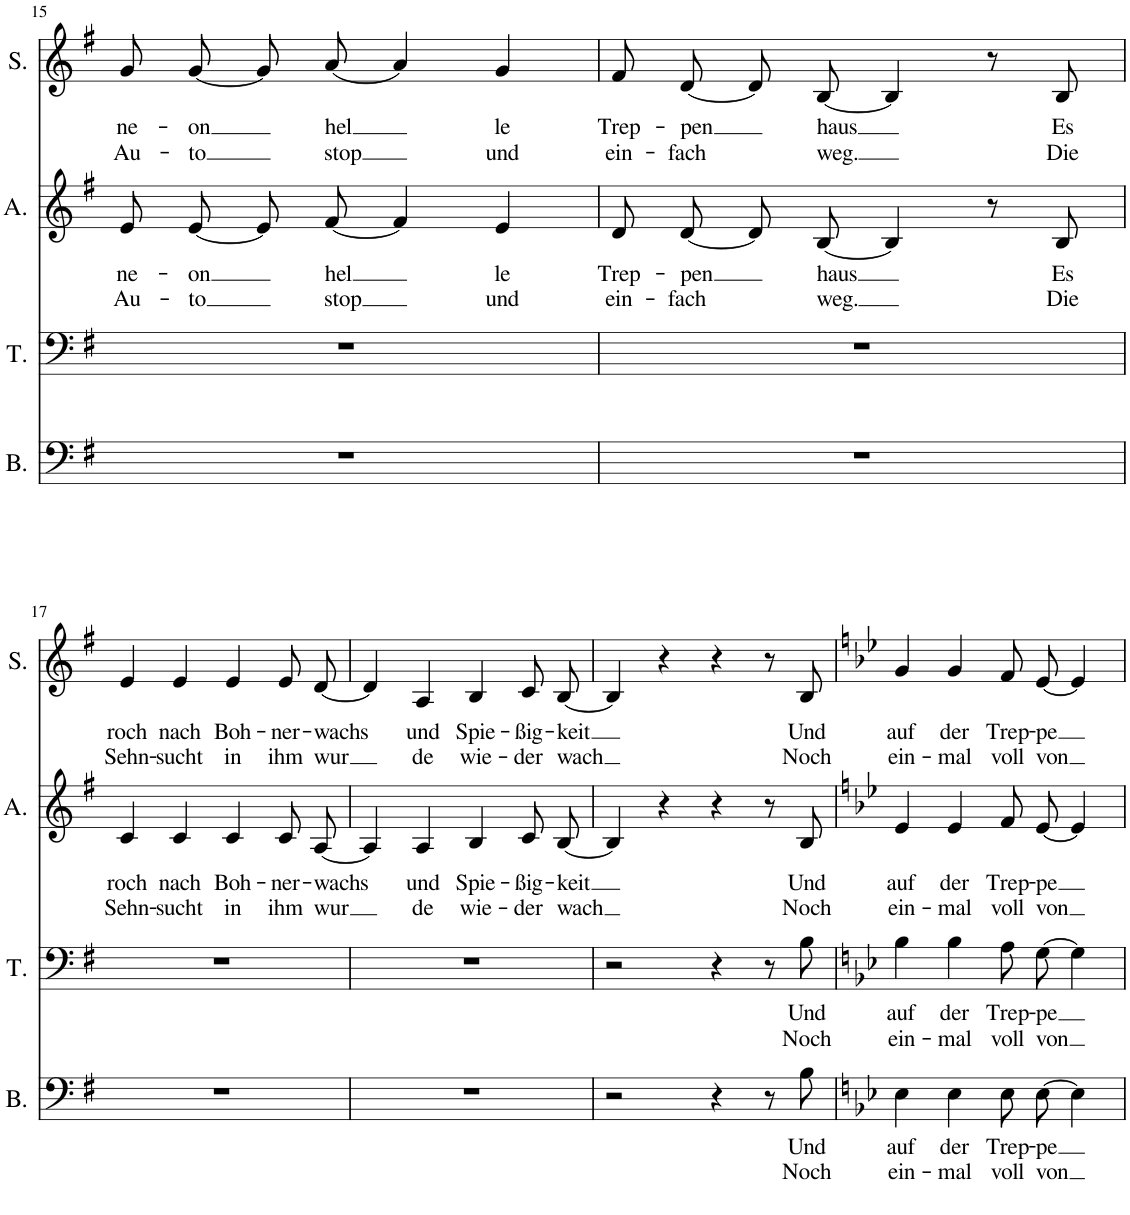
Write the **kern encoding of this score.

**kern	**text	**text	**kern	**text	**text	**kern	**text	**text	**kern	**text	**text
*part4	*part4	*part4	*part3	*part3	*part3	*part2	*part2	*part2	*part1	*part1	*part1
*staff4	*staff4	*staff4	*staff3	*staff3	*staff3	*staff2	*staff2	*staff2	*staff1	*staff1	*staff1
*I"Bass	*	*	*I"Tenor	*	*	*I"Alto	*	*	*I"Soprano	*	*
*I'B.	*	*	*I'T.	*	*	*I'A.	*	*	*I'S.	*	*
!!LO:PB:g=z
*clefF4	*	*	*clefF4	*	*	*clefG2	*	*	*clefG2	*	*
*k[f#]	*	*	*k[f#]	*	*	*k[f#]	*	*	*k[f#]	*	*
=15	=15	=15	=15	=15	=15	=15	=15	=15	=15	=15	=15
!	!	!	!	!	!	!	!LO:LY:b	!LO:LY:b	!	!LO:LY:b	!LO:LY:b
1r	.	.	1r	.	.	8e/	ne-	Au-	8g/	ne-	Au-
!	!	!	!	!	!	!	!LO:LY:b	!LO:LY:b	!	!LO:LY:b	!LO:LY:b
.	.	.	.	.	.	[8e/	-on	-to	[8g/	-on	-to
.	.	.	.	.	.	8e/]	.	.	8g/]	.	.
!	!	!	!	!	!	!	!LO:LY:b	!LO:LY:b	!	!LO:LY:b	!LO:LY:b
.	.	.	.	.	.	[8f#/	hel	stop	[8a/	hel	stop
.	.	.	.	.	.	4f#/]	.	.	4a/]	.	.
!	!	!	!	!	!	!	!LO:LY:b	!LO:LY:b	!	!LO:LY:b	!LO:LY:b
.	.	.	.	.	.	4e/	le	und	4g/	le	und
=16	=16	=16	=16	=16	=16	=16	=16	=16	=16	=16	=16
!	!	!	!	!	!	!	!LO:LY:b	!LO:LY:b	!	!LO:LY:b	!LO:LY:b
1r	.	.	1r	.	.	8d/	Trep-	ein-	8f#/	Trep-	ein-
!	!	!	!	!	!	!	!LO:LY:b	!LO:LY:b	!	!LO:LY:b	!LO:LY:b
.	.	.	.	.	.	[8d/	-pen	-fach	[8d/	-pen	-fach
.	.	.	.	.	.	8d/]	.	.	8d/]	.	.
!	!	!	!	!	!	!	!LO:LY:b	!LO:LY:b	!	!LO:LY:b	!LO:LY:b
.	.	.	.	.	.	[8B/	haus	weg.	[8B/	haus	weg.
.	.	.	.	.	.	4B/]	.	.	4B/]	.	.
.	.	.	.	.	.	8r	.	.	8r	.	.
!	!	!	!	!	!	!	!LO:LY:b	!LO:LY:b	!	!LO:LY:b	!LO:LY:b
.	.	.	.	.	.	8B/	Es	Die	8B/	Es	Die
!!LO:LB:g=z
=17	=17	=17	=17	=17	=17	=17	=17	=17	=17	=17	=17
!	!	!	!	!	!	!	!LO:LY:b	!LO:LY:b	!	!LO:LY:b	!LO:LY:b
1r	.	.	1r	.	.	4c/	roch	Sehn-	4e/	roch	Sehn-
!	!	!	!	!	!	!	!LO:LY:b	!LO:LY:b	!	!LO:LY:b	!LO:LY:b
.	.	.	.	.	.	4c/	nach	-sucht	4e/	nach	-sucht
!	!	!	!	!	!	!	!LO:LY:b	!LO:LY:b	!	!LO:LY:b	!LO:LY:b
.	.	.	.	.	.	4c/	Boh-	in	4e/	Boh-	in
!	!	!	!	!	!	!	!LO:LY:b	!LO:LY:b	!	!LO:LY:b	!LO:LY:b
.	.	.	.	.	.	8c/	-ner-	ihm	8e/	-ner-	ihm
!	!	!	!	!	!	!	!LO:LY:b	!LO:LY:b	!	!LO:LY:b	!LO:LY:b
.	.	.	.	.	.	[8A/	-wachs	wur	[8d/	-wachs	wur
=18	=18	=18	=18	=18	=18	=18	=18	=18	=18	=18	=18
1r	.	.	1r	.	.	4A/]	.	.	4d/]	.	.
!	!	!	!	!	!	!	!LO:LY:b	!LO:LY:b	!	!LO:LY:b	!LO:LY:b
.	.	.	.	.	.	4A/	und	de	4A/	und	de
!	!	!	!	!	!	!	!LO:LY:b	!LO:LY:b	!	!LO:LY:b	!LO:LY:b
.	.	.	.	.	.	4B/	Spie-	wie-	4B/	Spie-	wie-
!	!	!	!	!	!	!	!LO:LY:b	!LO:LY:b	!	!LO:LY:b	!LO:LY:b
.	.	.	.	.	.	8c/	-ßig-	-der	8c/	-ßig-	-der
!	!	!	!	!	!	!	!LO:LY:b	!LO:LY:b	!	!LO:LY:b	!LO:LY:b
.	.	.	.	.	.	[8B/	-keit	wach	[8B/	-keit	wach
=19	=19	=19	=19	=19	=19	=19	=19	=19	=19	=19	=19
2r	.	.	2r	.	.	4B/]	.	.	4B/]	.	.
.	.	.	.	.	.	4r	.	.	4r	.	.
4r	.	.	4r	.	.	4r	.	.	4r	.	.
8r	.	.	8r	.	.	8r	.	.	8r	.	.
!	!LO:LY:b	!LO:LY:b	!	!LO:LY:b	!LO:LY:b	!	!LO:LY:b	!LO:LY:b	!	!LO:LY:b	!LO:LY:b
8B\	Und	Noch	8B\	Und	Noch	8B/	Und	Noch	8B/	Und	Noch
=20	=20	=20	=20	=20	=20	=20	=20	=20	=20	=20	=20
*k[b-e-]	*	*	*k[b-e-]	*	*	*k[b-e-]	*	*	*k[b-e-]	*	*
!	!LO:LY:b	!LO:LY:b	!	!LO:LY:b	!LO:LY:b	!	!LO:LY:b	!LO:LY:b	!	!LO:LY:b	!LO:LY:b
4E-\	auf	ein-	4B-\	auf	ein-	4e-/	auf	ein-	4g/	auf	ein-
!	!LO:LY:b	!LO:LY:b	!	!LO:LY:b	!LO:LY:b	!	!LO:LY:b	!LO:LY:b	!	!LO:LY:b	!LO:LY:b
4E-\	der	-mal	4B-\	der	-mal	4e-/	der	-mal	4g/	der	-mal
!	!LO:LY:b	!LO:LY:b	!	!LO:LY:b	!LO:LY:b	!	!LO:LY:b	!LO:LY:b	!	!LO:LY:b	!LO:LY:b
8E-\	Trep-	voll	8A\	Trep-	voll	8f/	Trep-	voll	8f/	Trep-	voll
!	!LO:LY:b	!LO:LY:b	!	!LO:LY:b	!LO:LY:b	!	!LO:LY:b	!LO:LY:b	!	!LO:LY:b	!LO:LY:b
[8E-\	-pe	von	[8G\	-pe	von	[8e-/	-pe	von	[8e-/	-pe	von
4E-\]	.	.	4G\]	.	.	4e-/]	.	.	4e-/]	.	.
=	=	=	=	=	=	=	=	=	=	=	=
*-	*-	*-	*-	*-	*-	*-	*-	*-	*-	*-	*-
